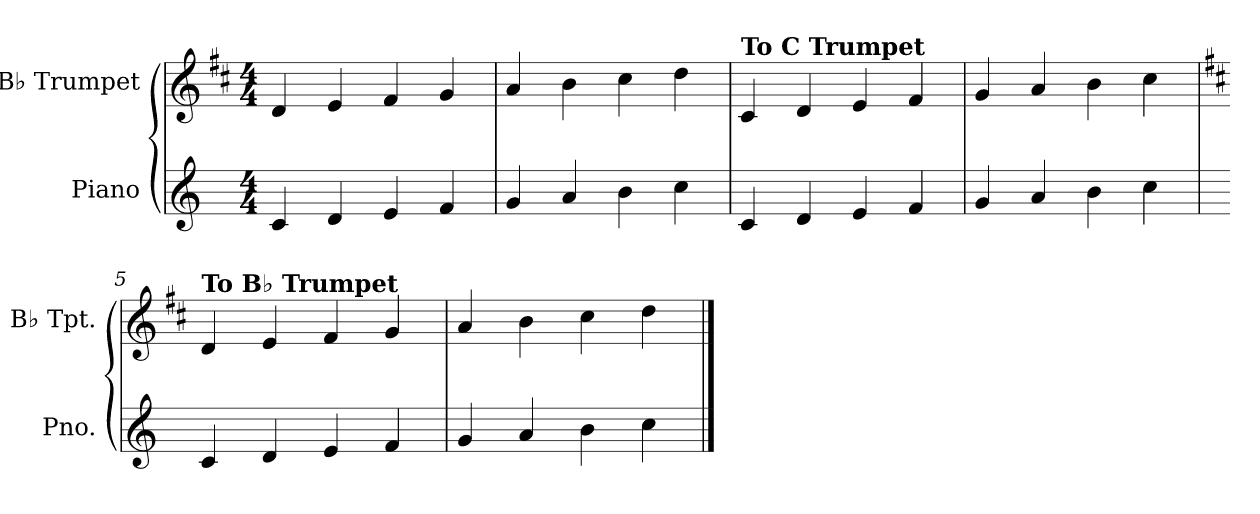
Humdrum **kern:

**kern	**kern
*part2	*part1
*staff2	*staff1
*I"Piano	*I"B♭ Trumpet
*I'Pno.	*I'B♭ Tpt.
*clefG2	*clefG2
*	*ITrd1c2
*k[]	*k[]
*M4/4	*M4/4
=1	=1
4c/	4c/
4d/	4d/
4e/	4e/
4f/	4f/
=2	=2
4g/	4g/
4a/	4a\
4b\	4b\
4cc\	4cc\
=3	=3
*	*k[b-e-]
!	!LO:TX:a:B:t=To C Trumpet
4c/	4B-/
4d/	4c/
4e/	4d/
4f/	4e-/
=4	=4
4g/	4f/
4a/	4g/
4b\	4a\
4cc\	4b-\
=5	=5
*	*k[]
!	!LO:TX:a:B:t=To B♭ Trumpet
4c/	4c/
4d/	4d/
4e/	4e/
4f/	4f/
=6	=6
4g/	4g/
4a/	4a\
4b\	4b\
4cc\	4cc\
==	==
*-	*-
